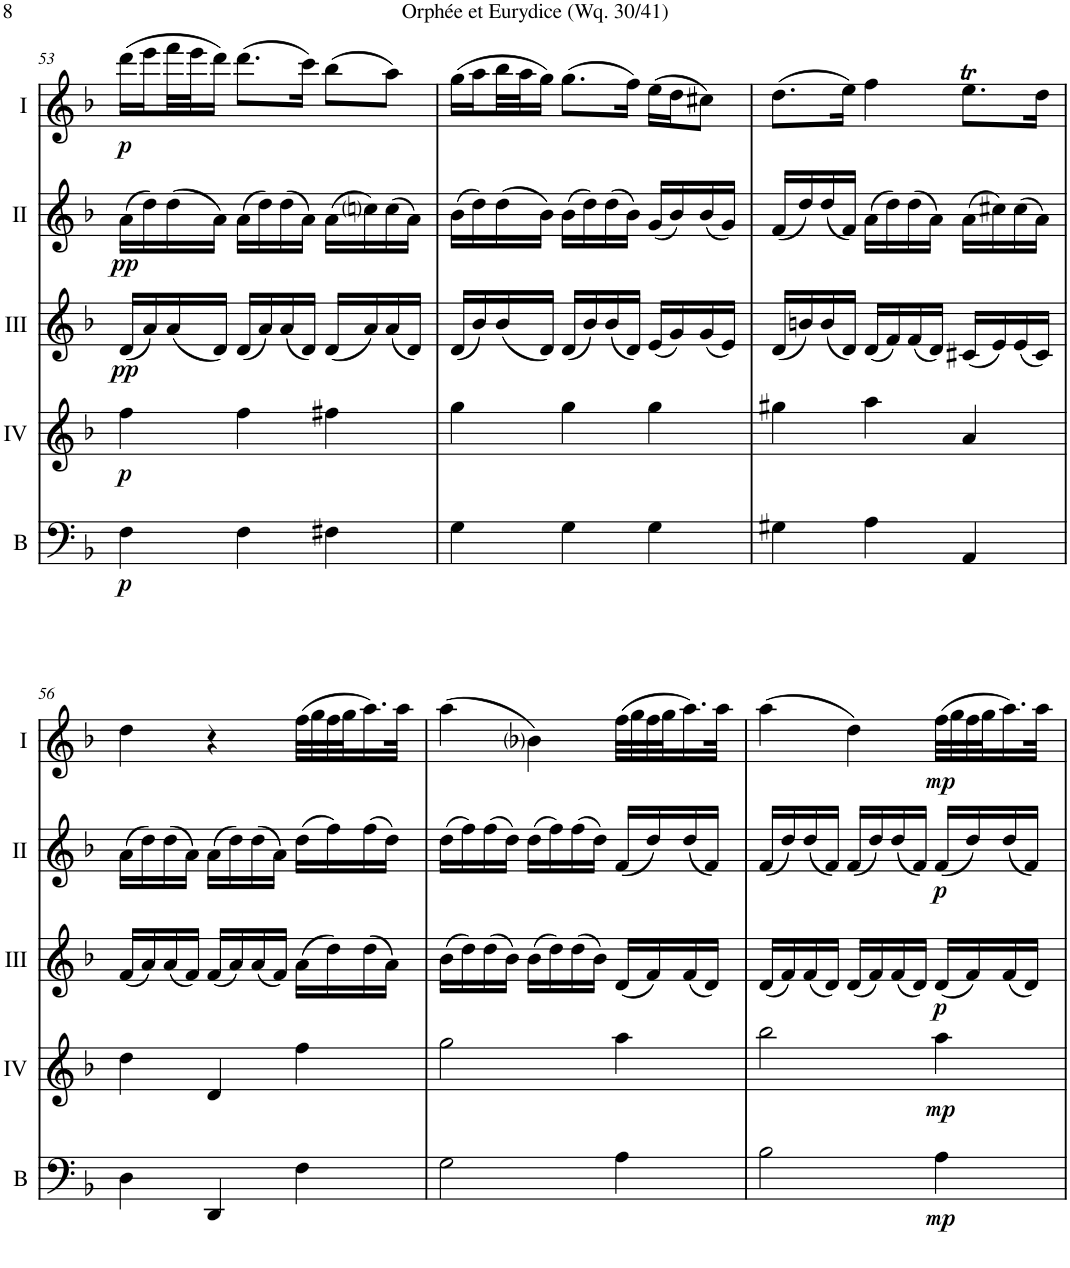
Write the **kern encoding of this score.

**kern	**dynam	**kern	**dynam	**kern	**dynam	**kern	**dynam	**kern	**dynam
*part5	*part5	*part4	*part4	*part3	*part3	*part2	*part2	*part1	*part1
*staff5	*staff5	*staff4	*staff4	*staff3	*staff3	*staff2	*staff2	*staff1	*staff1
*I"Bass	*	*I"Acc. 4	*	*I"Acc. 3	*	*I"Acc. 2	*	*I"Acc. 1	*
*I'B	*	*	*	*	*	*	*	*	*
!!LO:PB:g=z
*clefF4	*	*clefG2	*	*clefG2	*	*clefG2	*	*clefG2	*
*Trd7c12	*	*Trd7c12	*	*	*	*	*	*	*
*k[b-]	*	*k[b-]	*	*k[b-]	*	*k[b-]	*	*k[b-]	*
*M3/4	*	*M3/4	*	*M3/4	*	*M3/4	*	*M3/4	*
=53	=53	=53	=53	=53	=53	=53	=53	=53	=53
!	!LO:DY:b	!	!LO:DY:b	!	!LO:DY:b	!	!LO:DY:b	!	!LO:DY:b
4F\	p	4ff\	p	(16d/LL	pp	(16a\LL	pp	(16ddd\LL	p
.	.	.	.	16a/)	.	16dd\)	.	16eee\	.
.	.	.	.	(16a/	.	(16dd\	.	32fff\L	.
.	.	.	.	.	.	.	.	32eee\J	.
.	.	.	.	16d/JJ)	.	16a\JJ)	.	16ddd\JJ)	.
4F\	.	4ff\	.	(16d/LL	.	(16a\LL	.	(8.ddd\L	.
.	.	.	.	16a/)	.	16dd\)	.	.	.
.	.	.	.	(16a/	.	(16dd\	.	.	.
.	.	.	.	16d/JJ)	.	16a\JJ)	.	16ccc\Jk)	.
4F#X\	.	4ff#X\	.	(16d/LL	.	(16a\LL	.	(8bb-\L	.
.	.	.	.	16a/)	.	16ccni\)	.	.	.
.	.	.	.	(16a/	.	(16cc\	.	8aa\J)	.
.	.	.	.	16d/JJ)	.	16a\JJ)	.	.	.
=54	=54	=54	=54	=54	=54	=54	=54	=54	=54
4G\	.	4gg\	.	(16d/LL	.	(16b-\LL	.	(16gg\LL	.
.	.	.	.	16b-/)	.	16dd\)	.	16aa\	.
.	.	.	.	(16b-/	.	(16dd\	.	32bb-\L	.
.	.	.	.	.	.	.	.	32aa\J	.
.	.	.	.	16d/JJ)	.	16b-\JJ)	.	16gg\JJ)	.
4G\	.	4gg\	.	(16d/LL	.	(16b-\LL	.	(8.gg\L	.
.	.	.	.	16b-/)	.	16dd\)	.	.	.
.	.	.	.	(16b-/	.	(16dd\	.	.	.
.	.	.	.	16d/JJ)	.	16b-\JJ)	.	16ff\Jk)	.
4G\	.	4gg\	.	(16e/LL	.	(16g/LL	.	(16ee\LL	.
.	.	.	.	16g/)	.	16b-/)	.	16dd\J	.
.	.	.	.	(16g/	.	(16b-/	.	8cc#X\J)	.
.	.	.	.	16e/JJ)	.	16g/JJ)	.	.	.
=55	=55	=55	=55	=55	=55	=55	=55	=55	=55
4G#X\	.	4gg#X\	.	(16d/LL	.	(16f/LL	.	(8.dd\L	.
.	.	.	.	16bn/)	.	16dd/)	.	.	.
.	.	.	.	(16b/	.	(16dd/	.	.	.
.	.	.	.	16d/JJ)	.	16f/JJ)	.	16ee\Jk)	.
4A\	.	4aa\	.	(16d/LL	.	(16a\LL	.	4ff\	.
.	.	.	.	16f/)	.	16dd\)	.	.	.
.	.	.	.	(16f/	.	(16dd\	.	.	.
.	.	.	.	16d/JJ)	.	16a\JJ)	.	.	.
4AA/	.	4a/	.	(16c#X/LL	.	(16a\LL	.	8.eet\L	.
.	.	.	.	16e/)	.	16cc#X\)	.	.	.
.	.	.	.	(16e/	.	(16cc#\	.	.	.
.	.	.	.	16c#/JJ)	.	16a\JJ)	.	16dd\Jk	.
!!LO:LB:g=z
=56	=56	=56	=56	=56	=56	=56	=56	=56	=56
4D\	.	4dd\	.	(16f/LL	.	(16a\LL	.	4dd\	.
.	.	.	.	16a/)	.	16dd\)	.	.	.
.	.	.	.	(16a/	.	(16dd\	.	.	.
.	.	.	.	16f/JJ)	.	16a\JJ)	.	.	.
4DD/	.	4d/	.	(16f/LL	.	(16a\LL	.	4r	.
.	.	.	.	16a/)	.	16dd\)	.	.	.
.	.	.	.	(16a/	.	(16dd\	.	.	.
.	.	.	.	16f/JJ)	.	16a\JJ)	.	.	.
4F\	.	4ff\	.	(16a\LL	.	(16dd\LL	.	(32ff\LLL	.
.	.	.	.	.	.	.	.	32gg\	.
.	.	.	.	16dd\)	.	16ff\)	.	32ff\	.
.	.	.	.	.	.	.	.	32gg\J	.
.	.	.	.	(16dd\	.	(16ff\	.	16.aa\)	.
.	.	.	.	16a\JJ)	.	16dd\JJ)	.	.	.
.	.	.	.	.	.	.	.	32aa\JJk	.
=57	=57	=57	=57	=57	=57	=57	=57	=57	=57
2G\	.	2gg\	.	(16b-\LL	.	(16dd\LL	.	(4aa\	.
.	.	.	.	16dd\)	.	16ff\)	.	.	.
.	.	.	.	(16dd\	.	(16ff\	.	.	.
.	.	.	.	16b-\JJ)	.	16dd\JJ)	.	.	.
.	.	.	.	(16b-\LL	.	(16dd\LL	.	4b-i\)	.
.	.	.	.	16dd\)	.	16ff\)	.	.	.
.	.	.	.	(16dd\	.	(16ff\	.	.	.
.	.	.	.	16b-\JJ)	.	16dd\JJ)	.	.	.
4A\	.	4aa\	.	(16d/LL	.	(16f/LL	.	(32ff\LLL	.
.	.	.	.	.	.	.	.	32gg\	.
.	.	.	.	16f/)	.	16dd/)	.	32ff\	.
.	.	.	.	.	.	.	.	32gg\J	.
.	.	.	.	(16f/	.	(16dd/	.	16.aa\)	.
.	.	.	.	16d/JJ)	.	16f/JJ)	.	.	.
.	.	.	.	.	.	.	.	32aa\JJk	.
=58	=58	=58	=58	=58	=58	=58	=58	=58	=58
2B-\	.	2bb-\	.	(16d/LL	.	(16f/LL	.	(4aa\	.
.	.	.	.	16f/)	.	16dd/)	.	.	.
.	.	.	.	(16f/	.	(16dd/	.	.	.
.	.	.	.	16d/JJ)	.	16f/JJ)	.	.	.
.	.	.	.	(16d/LL	.	(16f/LL	.	4dd\)	.
.	.	.	.	16f/)	.	16dd/)	.	.	.
.	.	.	.	(16f/	.	(16dd/	.	.	.
.	.	.	.	16d/JJ)	.	16f/JJ)	.	.	.
!	!LO:DY:b	!	!LO:DY:b	!	!LO:DY:b	!	!LO:DY:b	!	!LO:DY:b
4A\	mp	4aa\	mp	(16d/LL	p	(16f/LL	p	(32ff\LLL	mp
.	.	.	.	.	.	.	.	32gg\	.
.	.	.	.	16f/)	.	16dd/)	.	32ff\	.
.	.	.	.	.	.	.	.	32gg\J	.
.	.	.	.	(16f/	.	(16dd/	.	16.aa\)	.
.	.	.	.	16d/JJ)	.	16f/JJ)	.	.	.
.	.	.	.	.	.	.	.	32aa\JJk	.
=	=	=	=	=	=	=	=	=	=
*-	*-	*-	*-	*-	*-	*-	*-	*-	*-
